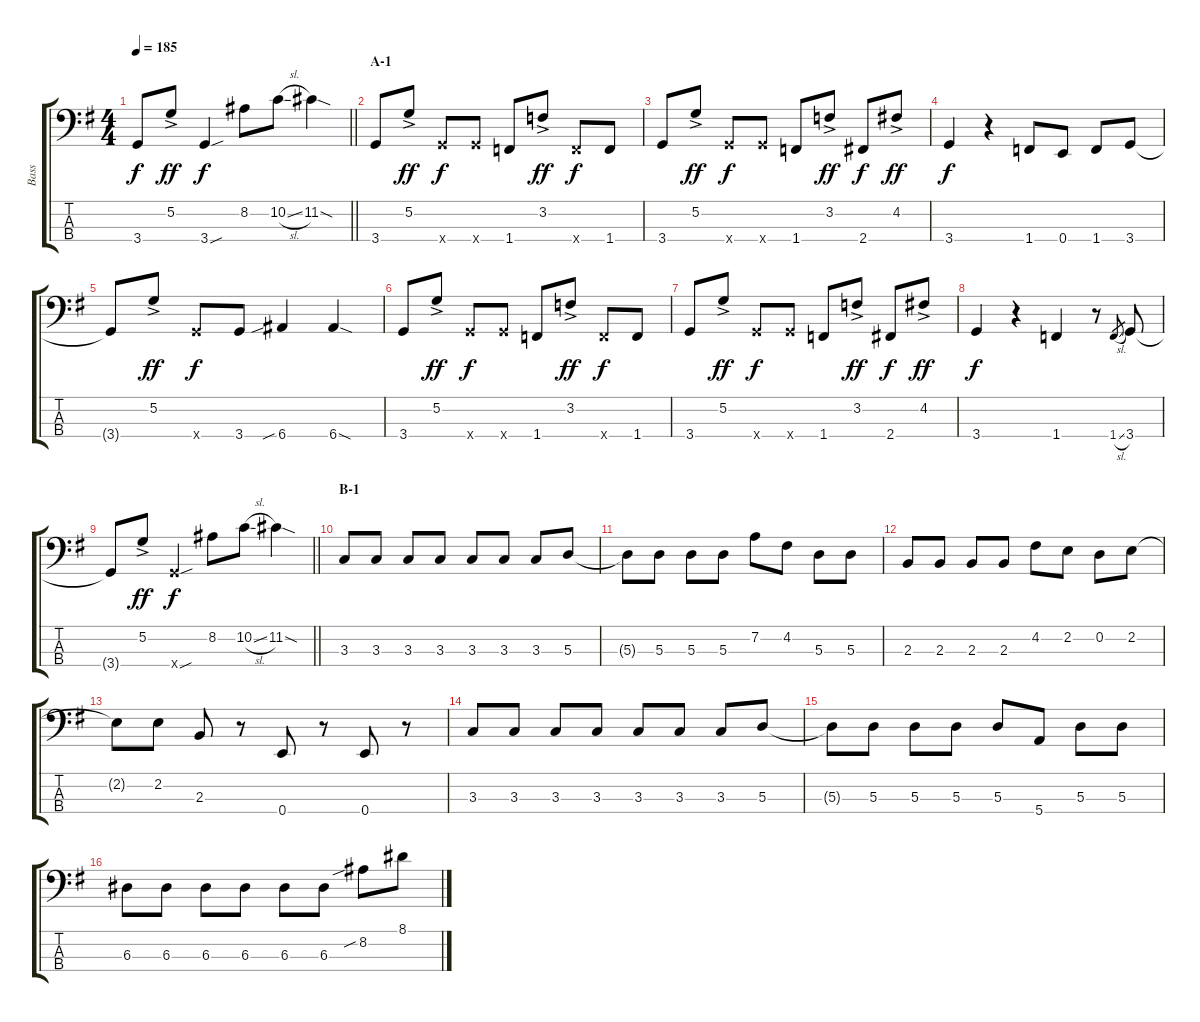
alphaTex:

\track ("Bass" "Bass") {instrument electricbassfinger}
\staff {score tabs}
\tuning (G2 D2 A1 E1) {hide}
\ts (4 4)
\tempo 185
\clef f4
\barLineRight lightlight
\ks g
3.4.8{dy f} 5.2{ac}.8{dy ff} 3.4{sou}.4{dy f} 8.2.8 10.2{sl}.8 11.2{sod}.4 |
\section ("" "A-1")
3.4.8 5.2{ac}.8{dy ff} 3.4{x}.8{dy f} 3.4{x}.8 1.4.8 3.2{ac}.8{dy ff} 1.4{x}.8{dy f} 1.4.8 |
3.4.8 5.2{ac}.8{dy ff} 3.4{x}.8{dy f} 3.4{x}.8 1.4.8 3.2{ac}.8{dy ff} 2.4.8{dy f} 4.2{ac}.8{dy ff} |
3.4.4{dy f} r.4 1.4.8 0.4.8 1.4.8 3.4.8 |
3.4{t}.8 5.2{ac}.8{dy ff} 3.4{x}.8{dy f} 3.4.8 6.4{sib}.4 6.4{sod}.4 |
3.4.8 5.2{ac}.8{dy ff} 3.4{x}.8{dy f} 3.4{x}.8 1.4.8 3.2{ac}.8{dy ff} 1.4{x}.8{dy f} 1.4.8 |
3.4.8 5.2{ac}.8{dy ff} 3.4{x}.8{dy f} 3.4{x}.8 1.4.8 3.2{ac}.8{dy ff} 2.4.8{dy f} 4.2{ac}.8{dy ff} |
3.4.4{dy f} r.4 1.4.4 r.8 1.4{sl}.8{gr} 3.4.8 |
\barLineRight lightlight
3.4{t}.8 5.2{ac}.8{dy ff} 3.4{sou x}.4{dy f} 8.2.8 10.2{sl}.8 11.2{sod}.4 |
\section ("" "B-1")
3.3.8 3.3.8 3.3.8 3.3.8 3.3.8 3.3.8 3.3.8 5.3.8 |
5.3{t}.8 5.3.8 5.3.8 5.3.8 7.2.8 4.2.8 5.3.8 5.3.8 |
2.3.8 2.3.8 2.3.8 2.3.8 4.2.8 2.2.8 0.2.8 2.2.8 |
2.2{t}.8 2.2.8 2.3.8 r.8 0.4.8 r.8 0.4.8 r.8 |
3.3.8 3.3.8 3.3.8 3.3.8 3.3.8 3.3.8 3.3.8 5.3.8 |
5.3{t}.8 5.3.8 5.3.8 5.3.8 5.3.8 5.4.8 5.3.8 5.3.8 |
6.3.8 6.3.8 6.3.8 6.3.8 6.3.8 6.3.8 8.2{sib}.8 8.1.8
